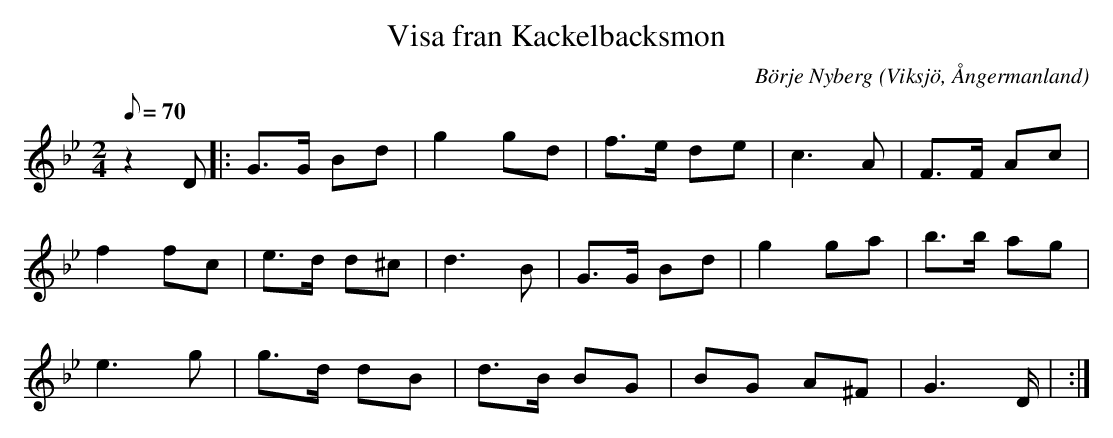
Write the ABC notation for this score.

X:1
T:Visa fran Kackelbacksmon
C:Börje Nyberg
O:Viksjö, Ångermanland
M:2/4
L:1/8
Q:70
K:Gm
z2 D|: G>G Bd | g2 gd | f>e de | c2>A2 | F>F Ac |
f2 fc | e>d d^c | d2>B2 | G>G Bd |g2 ga | b>b ag |
e2> g2 | g>d dB |d>B BG |BG A^F |G2> D | :|
